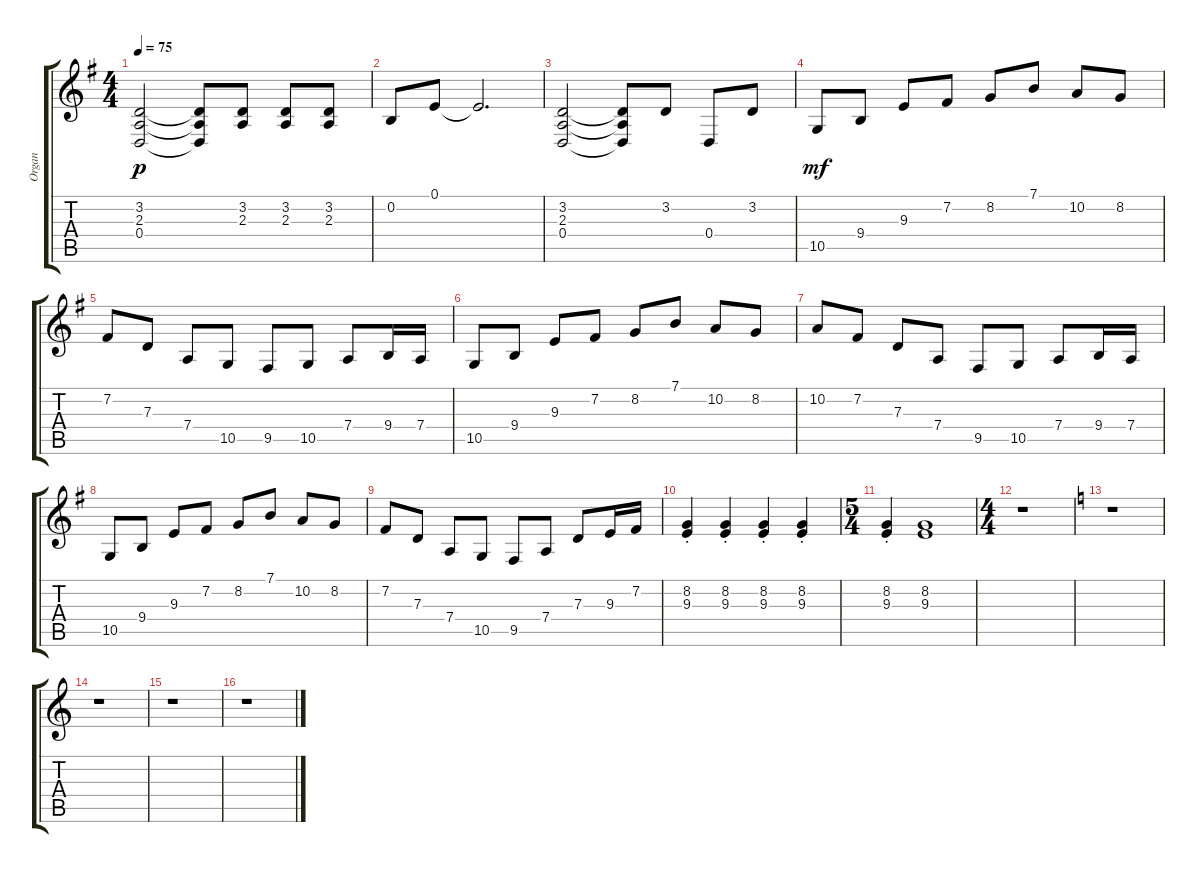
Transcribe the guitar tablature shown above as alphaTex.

\track ("Organ" "Organ") {instrument drawbarorgan}
\staff {score tabs}
\tuning (E4 B3 G3 D3 A2 E2) {hide}
\ts (4 4)
\tempo 75
\clef g2
\ks g
(3.2 2.3 0.4).2{dy p} (3.2{t} 2.3{t} 0.4{t}).8 (3.2 2.3).8 (3.2 2.3).8 (3.2 2.3).8 |
0.2.8 0.1.8 0.1{t}.2{d} |
(3.2 2.3 0.4).2 (3.2{t} 2.3{t} 0.4{t}).8 3.2.8 0.4.8 3.2.8 |
10.5.8{dy mf} 9.4.8 9.3.8 7.2.8 8.2.8 7.1.8 10.2.8 8.2.8 |
7.2.8 7.3.8 7.4.8 10.5.8 9.5.8 10.5.8 7.4.8 9.4.16 7.4.16 |
10.5.8 9.4.8 9.3.8 7.2.8 8.2.8 7.1.8 10.2.8 8.2.8 |
10.2.8 7.2.8 7.3.8 7.4.8 9.5.8 10.5.8 7.4.8 9.4.16 7.4.16 |
10.5.8 9.4.8 9.3.8 7.2.8 8.2.8 7.1.8 10.2.8 8.2.8 |
7.2.8 7.3.8 7.4.8 10.5.8 9.5.8 7.4.8 7.3.8 9.3.16 7.2.16 |
(8.2{st} 9.3{st}).4 (8.2{st} 9.3{st}).4 (8.2{st} 9.3{st}).4 (8.2{st} 9.3{st}).4 |
\ts (5 4)
(8.2{st} 9.3{st}).4 (8.2 9.3).1 |
\ts (4 4)
r.1 |
\ks c
r.1 |
r.1 |
r.1 |
r.1
